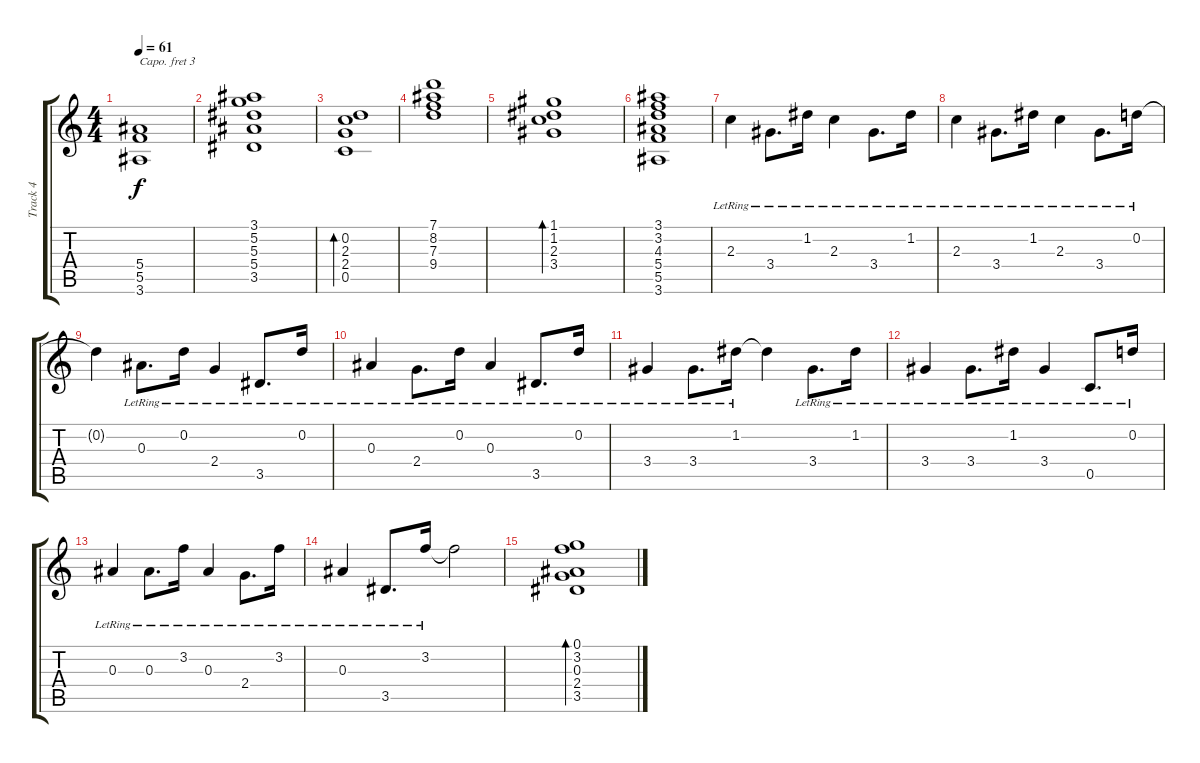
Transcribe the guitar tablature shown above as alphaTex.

\track ("Track 4" "Track 4") {instrument electricguitarclean}
\staff {score tabs}
\capo 3
\tuning (E4 B3 G3 D3 A2 E2) {hide}
\ts (4 4)
\tempo 61
\clef g2
\ks c
(5.4 5.5 3.6).1{dy f} |
(3.1 5.2 5.3 5.4 3.5).1 |
(0.2 2.3 2.4 0.5).1{bd 120} |
(7.1 8.2 7.3 9.4).1 |
(1.1 1.2 2.3 3.4).1{bd 120} |
(3.1 3.2 4.3 5.4 5.5 3.6).1 |
2.3{lr}.4{volume 11 instrument electricguitarclean} 3.4{lr}.8{d} 1.2{lr}.16 2.3{lr}.4 3.4{lr}.8{d} 1.2{lr}.16 |
2.3{lr}.4 3.4{lr}.8{d} 1.2{lr}.16 2.3{lr}.4 3.4{lr}.8{d} 0.2{lr}.16 |
0.2{t}.4 0.3{lr}.8{d} 0.2{lr}.16 2.4{lr}.4 3.5{lr}.8{d} 0.2{lr}.16 |
0.3{lr}.4 2.4{lr}.8{d} 0.2{lr}.16 0.3{lr}.4 3.5{lr}.8{d} 0.2{lr}.16 |
3.4{lr}.4 3.4{lr}.8{d} 1.2{lr}.16 1.2{t}.4 3.4{lr}.8{d} 1.2{lr}.16 |
3.4{lr}.4 3.4{lr}.8{d} 1.2{lr}.16 3.4{lr}.4 0.5{lr}.8{d} 0.2{lr}.16 |
0.3{lr}.4 0.3{lr}.8{d} 3.2{lr}.16 0.3{lr}.4 2.4{lr}.8{d} 3.2{lr}.16 |
0.3{lr}.4 3.5{lr}.8{d} 3.2{lr}.16 3.2{t}.2 |
(0.1 3.2 0.3 2.4 3.5).1{bd 60}
